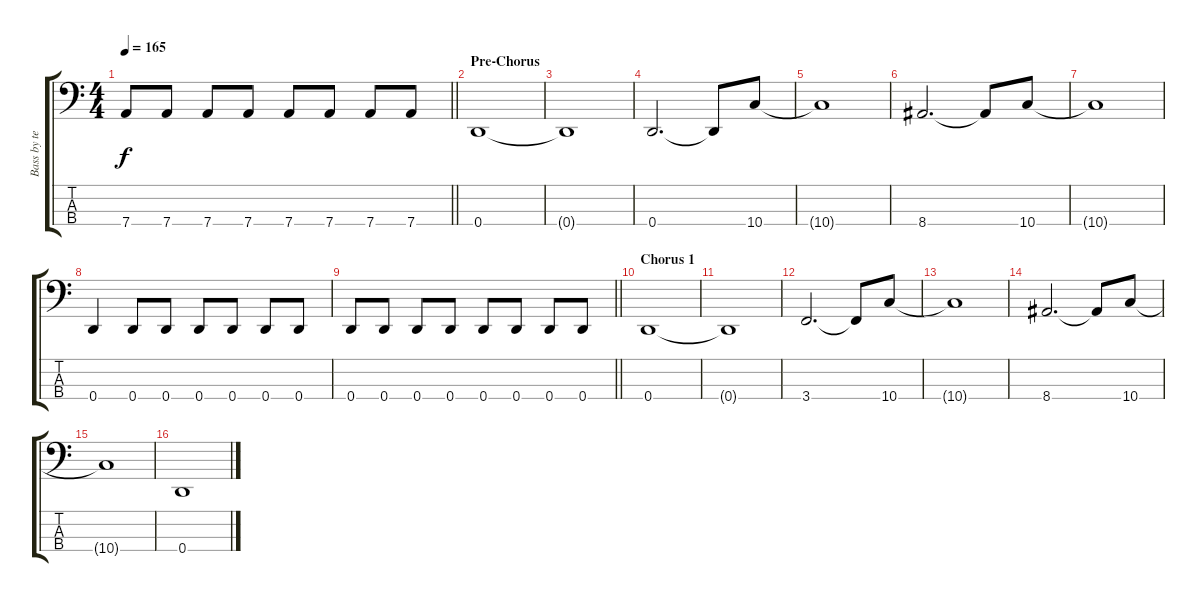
\track ("Bass by terryn0" "Bass by te") {instrument electricbasspick}
\staff {score tabs}
\tuning (G2 D2 A1 D1) {hide}
\ts (4 4)
\tempo 165
\clef f4
\barLineRight lightlight
\ks c
7.4.8{dy f} 7.4.8 7.4.8 7.4.8 7.4.8 7.4.8 7.4.8 7.4.8 |
\section ("" "Pre-Chorus")
0.4.1 |
0.4{t}.1 |
0.4.2{d} 0.4{t}.8 10.4.8 |
10.4{t}.1 |
8.4.2{d} 8.4{t}.8 10.4.8 |
10.4{t}.1 |
0.4.4 0.4.8 0.4.8 0.4.8 0.4.8 0.4.8 0.4.8 |
\barLineRight lightlight
0.4.8 0.4.8 0.4.8 0.4.8 0.4.8 0.4.8 0.4.8 0.4.8 |
\section ("" "Chorus 1")
0.4.1 |
0.4{t}.1 |
3.4.2{d} 3.4{t}.8 10.4.8 |
10.4{t}.1 |
8.4.2{d} 8.4{t}.8 10.4.8 |
10.4{t}.1 |
0.4.1
